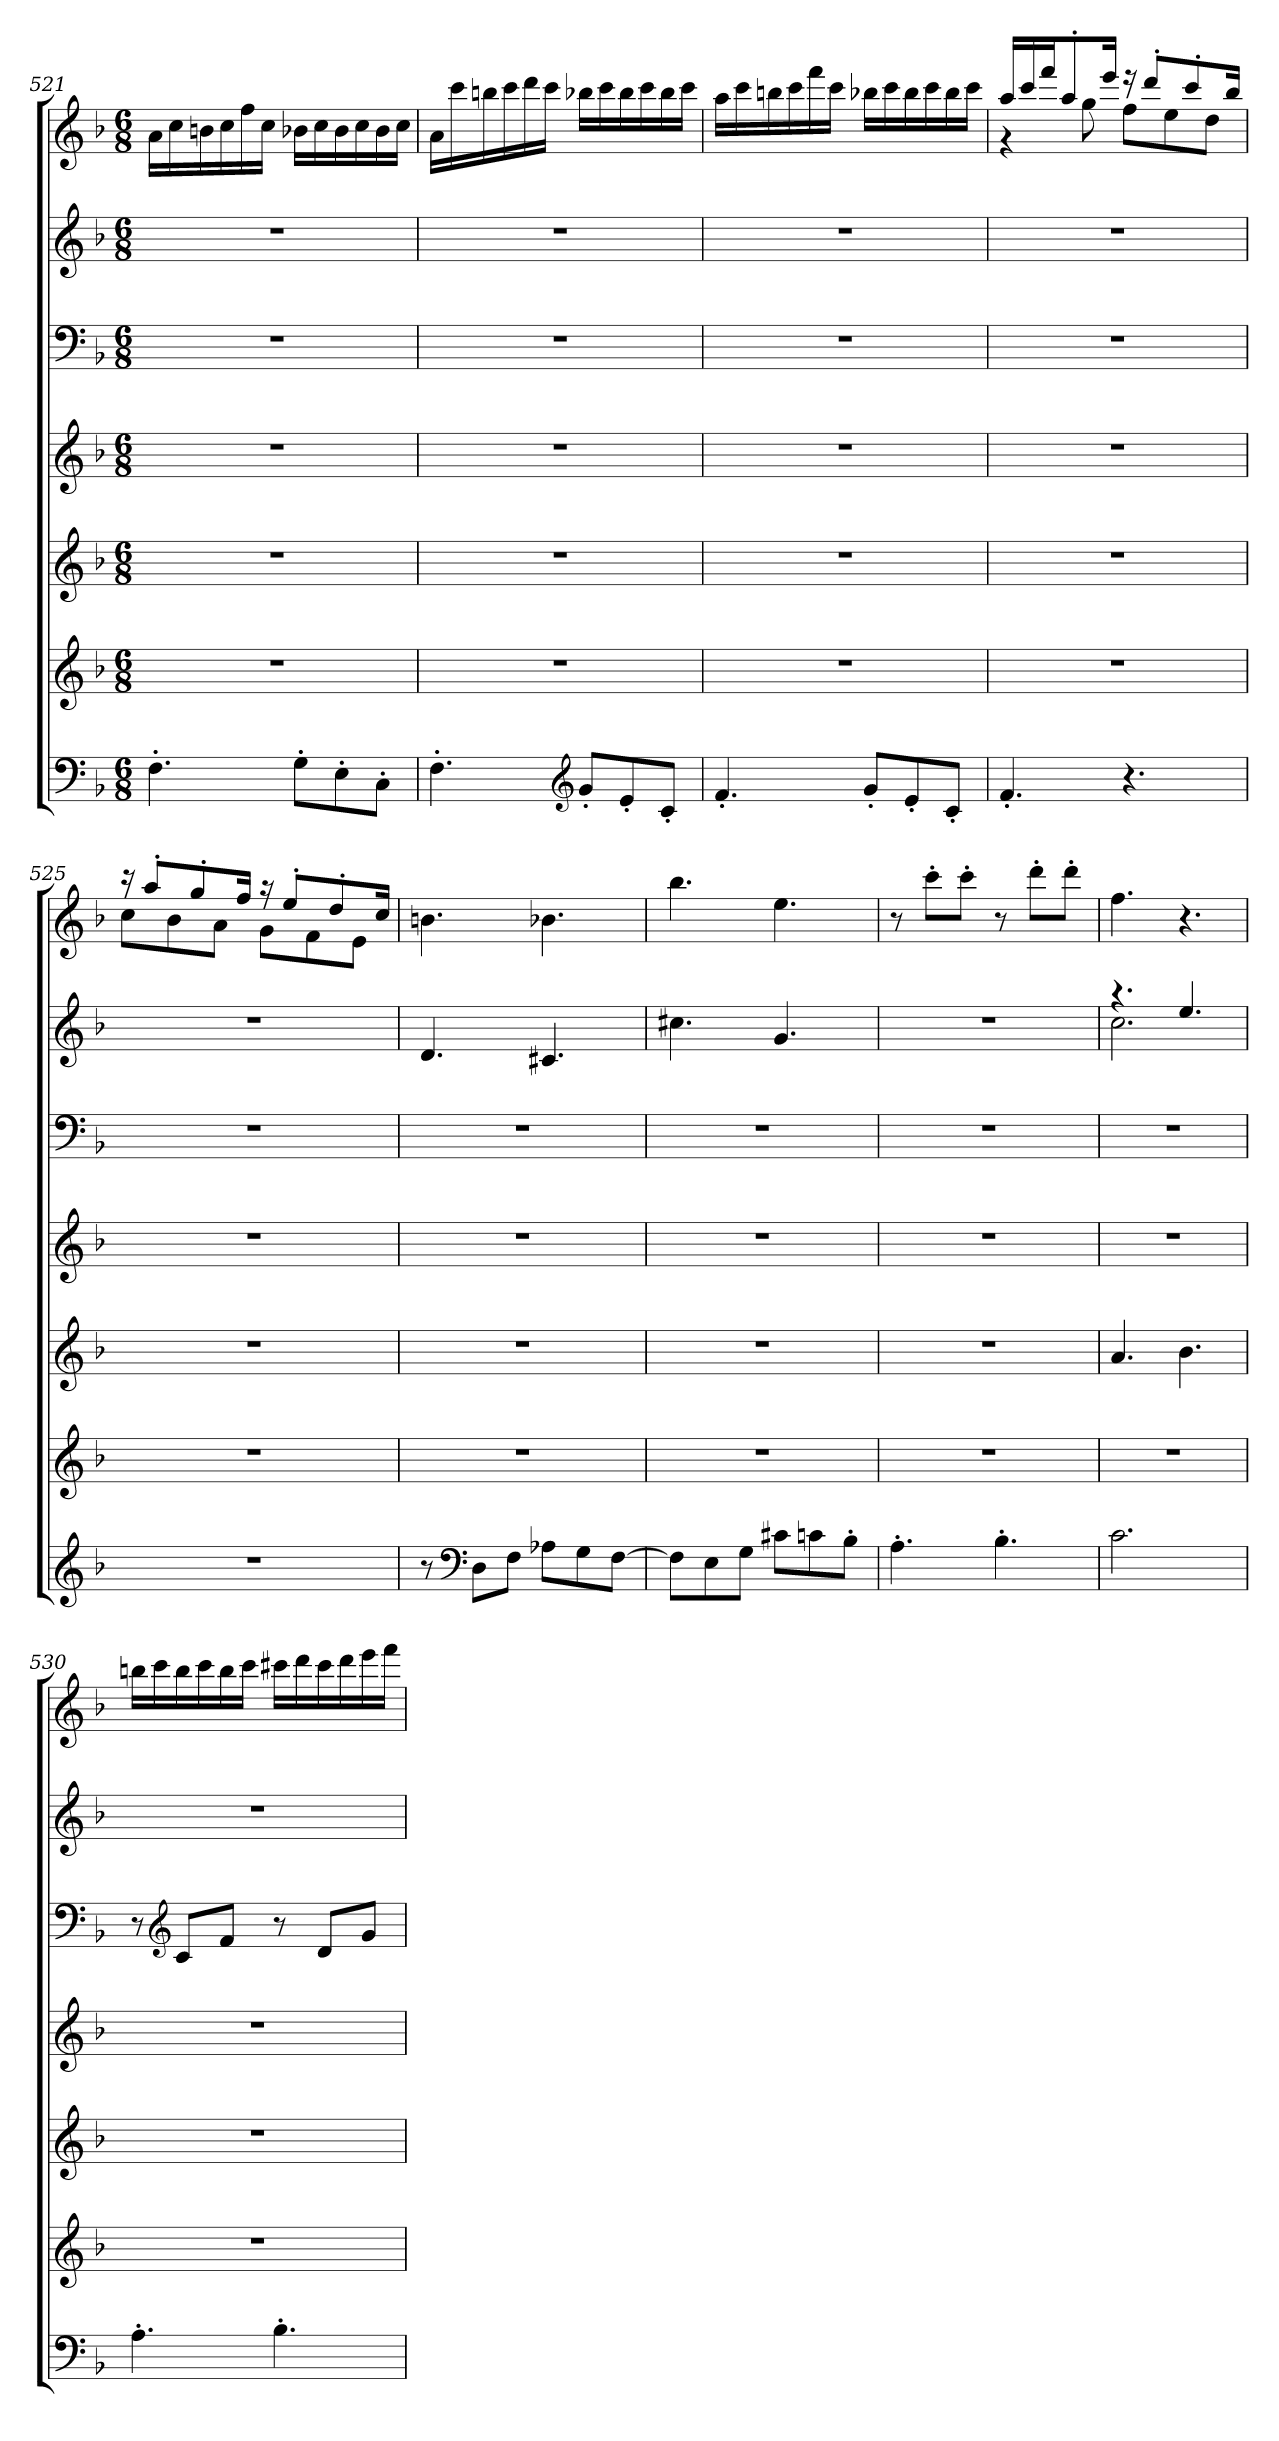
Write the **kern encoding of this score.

**kern	**kern	**kern	**kern	**kern	**kern	**kern
*part5	*part4	*part4	*part3	*part3	*part2	*part1
*staff7	*staff6	*staff5	*staff4	*staff3	*staff2	*staff1
*clefF4	*clefG2	*clefG2	*clefG2	*clefF4	*clefG2	*clefG2
*k[b-]	*k[b-]	*k[b-]	*k[b-]	*k[b-]	*k[b-]	*k[b-]
*M6/8	*M6/8	*M6/8	*M6/8	*M6/8	*M6/8	*M6/8
=521	=521	=521	=521	=521	=521	=521
4.F'\	2.r	2.r	2.r	2.r	2.r	16a\LL
.	.	.	.	.	.	16cc\
.	.	.	.	.	.	16bn\
.	.	.	.	.	.	16cc\
.	.	.	.	.	.	16ff\
.	.	.	.	.	.	16cc\JJ
8G'\L	.	.	.	.	.	16b-X\LL
.	.	.	.	.	.	16cc\
8E'\	.	.	.	.	.	16b-\
.	.	.	.	.	.	16cc\
8C'\J	.	.	.	.	.	16b-\
.	.	.	.	.	.	16cc\JJ
!!LO:PB:g=z
=522	=522	=522	=522	=522	=522	=522
*	*	*	*	*	*	*MM159
4.F'\	2.r	2.r	2.r	2.r	2.r	16a\LL
.	.	.	.	.	.	16ccc\
.	.	.	.	.	.	16bbn\
.	.	.	.	.	.	16ccc\
.	.	.	.	.	.	16ddd\
.	.	.	.	.	.	16ccc\JJ
*clefG2	*	*	*	*	*	*
8g'/L	.	.	.	.	.	16bb-X\LL
.	.	.	.	.	.	16ccc\
8e'/	.	.	.	.	.	16bb-\
.	.	.	.	.	.	16ccc\
8c'/J	.	.	.	.	.	16bb-\
.	.	.	.	.	.	16ccc\JJ
=523	=523	=523	=523	=523	=523	=523
4.f'/	2.r	2.r	2.r	2.r	2.r	16aa\LL
.	.	.	.	.	.	16ccc\
.	.	.	.	.	.	16bbn\
.	.	.	.	.	.	16ccc\
.	.	.	.	.	.	16fff\
.	.	.	.	.	.	16ccc\JJ
8g'/L	.	.	.	.	.	16bb-X\LL
.	.	.	.	.	.	16ccc\
8e'/	.	.	.	.	.	16bb-\
.	.	.	.	.	.	16ccc\
8c'/J	.	.	.	.	.	16bb-\
.	.	.	.	.	.	16ccc\JJ
!!LO:PB:g=z
=524	=524	=524	=524	=524	=524	=524
*	*	*	*	*	*	*MM159
*	*	*	*	*	*	*^
4.f'/	2.r	2.r	2.r	2.r	2.r	16aa/LL	4r
.	.	.	.	.	.	16ccc/	.
.	.	.	.	.	.	16fff/J	.
.	.	.	.	.	.	8aa'/	.
.	.	.	.	.	.	.	8gg\
.	.	.	.	.	.	16eee/Jk	.
4.r	.	.	.	.	.	16r	8ff\L
.	.	.	.	.	.	8ddd'/L	.
.	.	.	.	.	.	.	8ee\
.	.	.	.	.	.	8ccc'/	.
.	.	.	.	.	.	.	8dd\J
.	.	.	.	.	.	16bb-/Jk	.
=525	=525	=525	=525	=525	=525	=525	=525
2.r	2.r	2.r	2.r	2.r	2.r	16r	8cc\L
.	.	.	.	.	.	8aa'/L	.
.	.	.	.	.	.	.	8b-\
.	.	.	.	.	.	8gg'/	.
.	.	.	.	.	.	.	8a\J
.	.	.	.	.	.	16ff/Jk	.
.	.	.	.	.	.	16r	8g\L
.	.	.	.	.	.	8ee'/L	.
.	.	.	.	.	.	.	8f\
.	.	.	.	.	.	8dd'/	.
.	.	.	.	.	.	.	8e\J
.	.	.	.	.	.	16cc/Jk	.
*	*	*	*	*	*	*v	*v
=526	=526	=526	=526	=526	=526	=526
*	*	*	*	*	*	*MM159
8r	2.r	2.r	2.r	2.r	4.d/	4.bn\
*clefF4	*	*	*	*	*	*
8D\L	.	.	.	.	.	.
8F\J	.	.	.	.	.	.
8A-X\L	.	.	.	.	4.c#X/	4.b-X\
8G\	.	.	.	.	.	.
[8F\J	.	.	.	.	.	.
=527	=527	=527	=527	=527	=527	=527
8F\L]	2.r	2.r	2.r	2.r	4.cc#X\	4.bb-\
8E\	.	.	.	.	.	.
8G\J	.	.	.	.	.	.
8c#X\L	.	.	.	.	4.g/	4.ee\
8cn\	.	.	.	.	.	.
8B-'\J	.	.	.	.	.	.
!!LO:PB:g=z
=528	=528	=528	=528	=528	=528	=528
4.A'\	2.r	2.r	2.r	2.r	2.r	8r
.	.	.	.	.	.	8ccc'\L
.	.	.	.	.	.	8ccc'\J
4.B-'\	.	.	.	.	.	8r
.	.	.	.	.	.	8ddd'\L
.	.	.	.	.	.	8ddd'\J
=529	=529	=529	=529	=529	=529	=529
*	*	*	*	*	*^	*
2.c\	2.r	4.a/	2.r	2.r	4.r	2.cc\	4.ff\
.	.	4.b-\	.	.	4.ee/	.	4.r
*	*	*	*	*	*v	*v	*
=530	=530	=530	=530	=530	=530	=530
*	*	*	*	*	*	*MM159
4.A'\	2.r	2.r	2.r	8r	2.r	16bbn\LL
.	.	.	.	.	.	16ccc\
*	*	*	*	*clefG2	*	*
.	.	.	.	8c/L	.	16bb\
.	.	.	.	.	.	16ccc\
.	.	.	.	8f/J	.	16bb\
.	.	.	.	.	.	16ccc\JJ
4.B-'\	.	.	.	8r	.	16ccc#X\LL
.	.	.	.	.	.	16ddd\
.	.	.	.	8d/L	.	16ccc#\
.	.	.	.	.	.	16ddd\
.	.	.	.	8g/J	.	16eee\
.	.	.	.	.	.	16fff\JJ
=	=	=	=	=	=	=
*-	*-	*-	*-	*-	*-	*-
